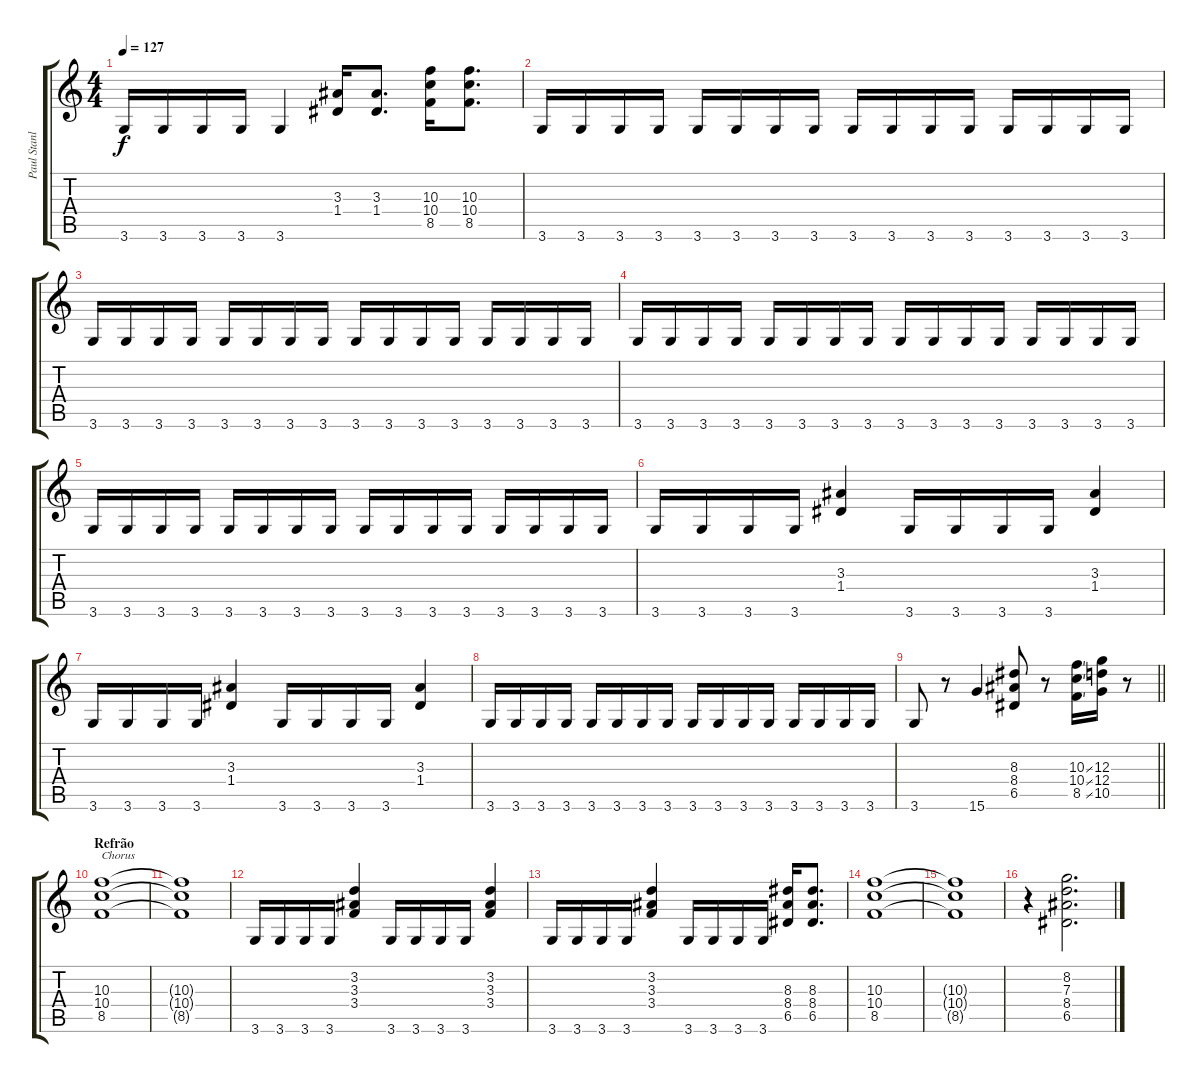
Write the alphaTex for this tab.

\track ("Paul Stanley - Guitarra Rítmica" "Paul Stanl") {instrument overdrivenguitar}
\staff {score tabs}
\tuning (E4 B3 G3 D3 A2 E2) {hide}
\ts (4 4)
\tempo 127
\clef g2
\ks c
3.6.16{dy f} 3.6.16 3.6.16 3.6.16 3.6.4 (3.3 1.4).16 (3.3 1.4).8{d} (10.3 10.4 8.5).16 (10.3 10.4 8.5).8{d} |
3.6.16 3.6.16 3.6.16 3.6.16 3.6.16 3.6.16 3.6.16 3.6.16 3.6.16 3.6.16 3.6.16 3.6.16 3.6.16 3.6.16 3.6.16 3.6.16 |
3.6.16 3.6.16 3.6.16 3.6.16 3.6.16 3.6.16 3.6.16 3.6.16 3.6.16 3.6.16 3.6.16 3.6.16 3.6.16 3.6.16 3.6.16 3.6.16 |
3.6.16 3.6.16 3.6.16 3.6.16 3.6.16 3.6.16 3.6.16 3.6.16 3.6.16 3.6.16 3.6.16 3.6.16 3.6.16 3.6.16 3.6.16 3.6.16 |
3.6.16 3.6.16 3.6.16 3.6.16 3.6.16 3.6.16 3.6.16 3.6.16 3.6.16 3.6.16 3.6.16 3.6.16 3.6.16 3.6.16 3.6.16 3.6.16 |
3.6.16 3.6.16 3.6.16 3.6.16 (3.3 1.4).4 3.6.16 3.6.16 3.6.16 3.6.16 (3.3 1.4).4 |
3.6.16 3.6.16 3.6.16 3.6.16 (3.3 1.4).4 3.6.16 3.6.16 3.6.16 3.6.16 (3.3 1.4).4 |
3.6.16 3.6.16 3.6.16 3.6.16 3.6.16 3.6.16 3.6.16 3.6.16 3.6.16 3.6.16 3.6.16 3.6.16 3.6.16 3.6.16 3.6.16 3.6.16 |
\barLineRight lightlight
3.6.8 r.8 15.6.4 (8.3 8.4 6.5).8 r.8 (10.3{ss} 10.4{ss} 8.5{ss}).16 (12.3 12.4 10.5).16 r.8 |
\section ("" "Refrão")
(10.3 10.4 8.5).1{txt "Chorus"} |
(10.3{t} 10.4{t} 8.5{t}).1 |
3.6.16 3.6.16 3.6.16 3.6.16 (3.2 3.3 3.4).4 3.6.16 3.6.16 3.6.16 3.6.16 (3.2 3.3 3.4).4 |
3.6.16 3.6.16 3.6.16 3.6.16 (3.2 3.3 3.4).4 3.6.16 3.6.16 3.6.16 3.6.16 (8.3 8.4 6.5).16 (8.3 8.4 6.5).8{d} |
(10.3 10.4 8.5).1 |
(10.3{t} 10.4{t} 8.5{t}).1 |
r.4 (8.2 7.3 8.4 6.5).2{d}
